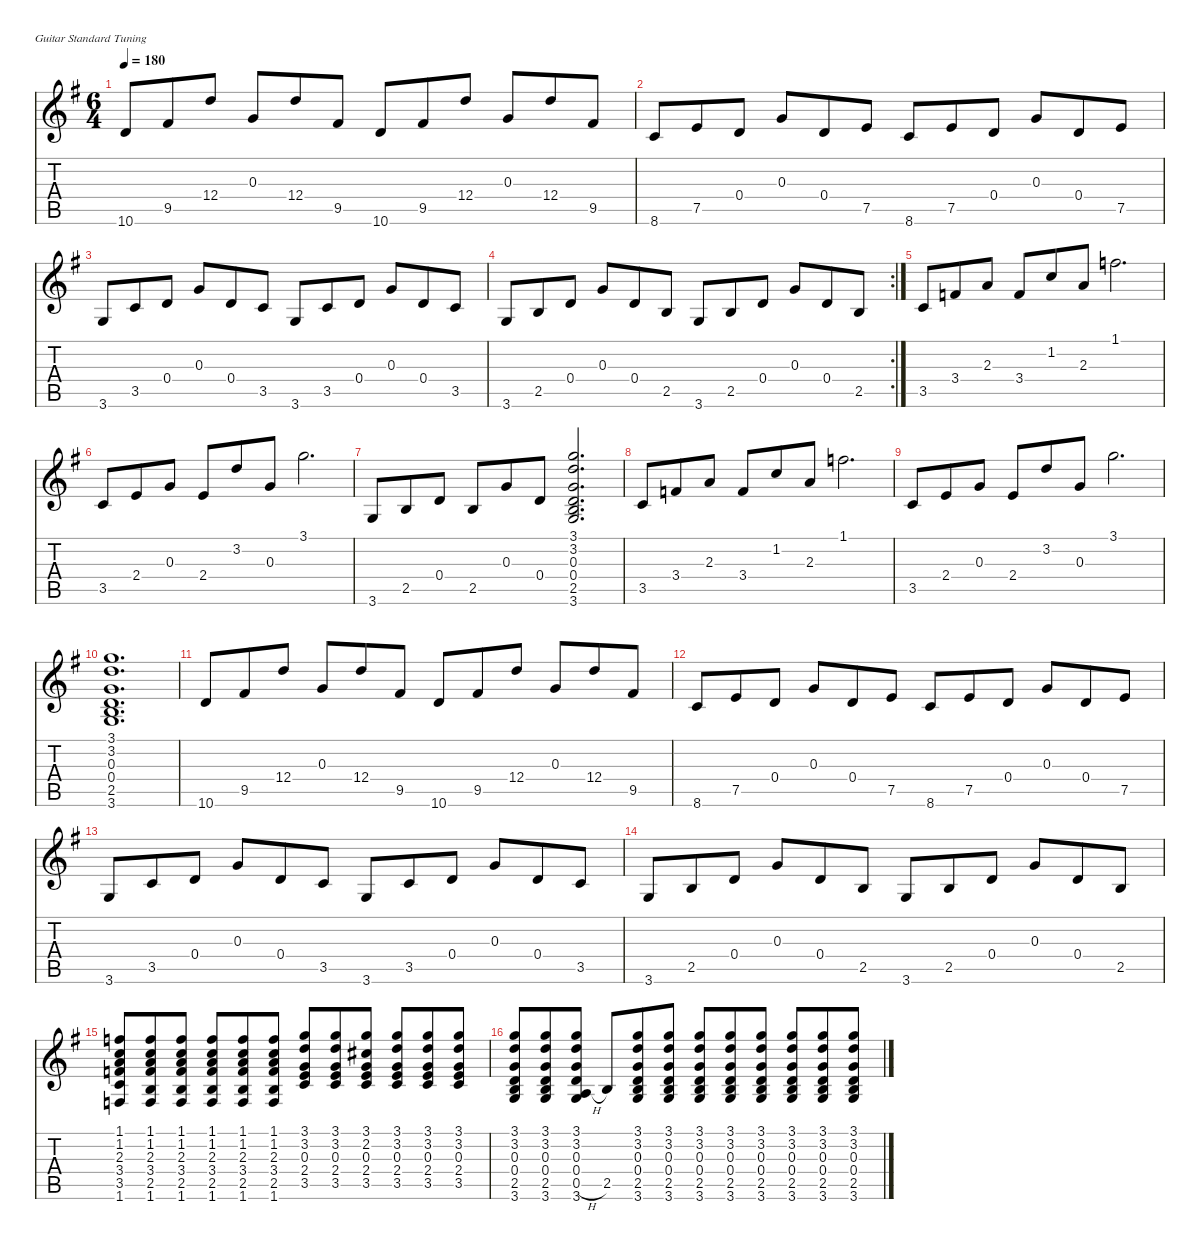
\hideDynamics
\bracketExtendMode nobrackets
\singleTrackTrackNamePolicy hidden
\multiTrackTrackNamePolicy hidden
\firstSystemTrackNameMode fullname
\otherSystemsTrackNameOrientation horizontal
\track ("Track 1" "Track 1") {defaultSystemsLayout 4 instrument acousticguitarsteel}
\staff {score tabs}
\tuning (E4 B3 G3 D3 A2 E2)
\ts (6 4)
\beaming (8 3 3 3 3)
\tempo 180
\clef g2
\ks eminor
10.6{acc forcenatural}.8{dy mf instrument acousticguitarsteel beam Up} 9.5{acc #}.8{beam Up} 12.4{acc forcenatural}.8{beam Up} 0.3{acc forcenatural}.8{beam Up} 12.4{acc forcenatural}.8{beam Up} 9.5{acc #}.8{beam Up} 10.6{acc forcenatural}.8{beam Up} 9.5{acc #}.8{beam Up} 12.4{acc forcenatural}.8{beam Up} 0.3{acc forcenatural}.8{beam Up} 12.4{acc forcenatural}.8{beam Up} 9.5{acc #}.8{beam Up} |
8.6{acc forcenatural}.8{beam Up} 7.5{acc forcenatural}.8{beam Up} 0.4{acc forcenatural}.8{beam Up} 0.3{acc forcenatural}.8{beam Up} 0.4{acc forcenatural}.8{beam Up} 7.5{acc forcenatural}.8{beam Up} 8.6{acc forcenatural}.8{beam Up} 7.5{acc forcenatural}.8{beam Up} 0.4{acc forcenatural}.8{beam Up} 0.3{acc forcenatural}.8{beam Up} 0.4{acc forcenatural}.8{beam Up} 7.5{acc forcenatural}.8{beam Up} |
3.6{acc forcenatural}.8{beam Up} 3.5{acc forcenatural}.8{beam Up} 0.4{acc forcenatural}.8{beam Up} 0.3{acc forcenatural}.8{beam Up} 0.4{acc forcenatural}.8{beam Up} 3.5{acc forcenatural}.8{beam Up} 3.6{acc forcenatural}.8{beam Up} 3.5{acc forcenatural}.8{beam Up} 0.4{acc forcenatural}.8{beam Up} 0.3{acc forcenatural}.8{beam Up} 0.4{acc forcenatural}.8{beam Up} 3.5{acc forcenatural}.8{beam Up} |
\rc 2
3.6{acc forcenatural}.8{beam Up} 2.5{acc forcenatural}.8{beam Up} 0.4{acc forcenatural}.8{beam Up} 0.3{acc forcenatural}.8{beam Up} 0.4{acc forcenatural}.8{beam Up} 2.5{acc forcenatural}.8{beam Up} 3.6{acc forcenatural}.8{beam Up} 2.5{acc forcenatural}.8{beam Up} 0.4{acc forcenatural}.8{beam Up} 0.3{acc forcenatural}.8{beam Up} 0.4{acc forcenatural}.8{beam Up} 2.5{acc forcenatural}.8{beam Up} |
3.5{acc forcenatural}.8{beam Up} 3.4{acc forcenatural}.8{beam Up} 2.3{acc forcenatural}.8{beam Up} 3.4{acc forcenatural}.8{beam Up} 1.2{acc forcenatural}.8{beam Up} 2.3{acc forcenatural}.8{beam Up} 1.1{acc forcenatural}.2{d beam Down} |
3.5{acc forcenatural}.8{beam Up} 2.4{acc forcenatural}.8{beam Up} 0.3{acc forcenatural}.8{beam Up} 2.4{acc forcenatural}.8{beam Up} 3.2{acc forcenatural}.8{beam Up} 0.3{acc forcenatural}.8{beam Up} 3.1{acc forcenatural}.2{d beam Down} |
3.6{acc forcenatural}.8{beam Up} 2.5{acc forcenatural}.8{beam Up} 0.4{acc forcenatural}.8{beam Up} 2.5{acc forcenatural}.8{beam Up} 0.3{acc forcenatural}.8{beam Up} 0.4{acc forcenatural}.8{beam Up} (3.1{acc forcenatural} 3.2{acc forcenatural} 0.3{acc forcenatural} 0.4{acc forcenatural} 2.5{acc forcenatural} 3.6{acc forcenatural}).2{d beam Up} |
3.5{acc forcenatural}.8{beam Up} 3.4{acc forcenatural}.8{beam Up} 2.3{acc forcenatural}.8{beam Up} 3.4{acc forcenatural}.8{beam Up} 1.2{acc forcenatural}.8{beam Up} 2.3{acc forcenatural}.8{beam Up} 1.1{acc forcenatural}.2{d beam Down} |
3.5{acc forcenatural}.8{beam Up} 2.4{acc forcenatural}.8{beam Up} 0.3{acc forcenatural}.8{beam Up} 2.4{acc forcenatural}.8{beam Up} 3.2{acc forcenatural}.8{beam Up} 0.3{acc forcenatural}.8{beam Up} 3.1{acc forcenatural}.2{d beam Down} |
(3.1{acc forcenatural} 3.2{acc forcenatural} 0.3{acc forcenatural} 0.4{acc forcenatural} 2.5{acc forcenatural} 3.6{acc forcenatural}).1{d beam Up} |
10.6{acc forcenatural}.8{beam Up} 9.5{acc #}.8{beam Up} 12.4{acc forcenatural}.8{beam Up} 0.3{acc forcenatural}.8{beam Up} 12.4{acc forcenatural}.8{beam Up} 9.5{acc #}.8{beam Up} 10.6{acc forcenatural}.8{beam Up} 9.5{acc #}.8{beam Up} 12.4{acc forcenatural}.8{beam Up} 0.3{acc forcenatural}.8{beam Up} 12.4{acc forcenatural}.8{beam Up} 9.5{acc #}.8{beam Up} |
8.6{acc forcenatural}.8{beam Up} 7.5{acc forcenatural}.8{beam Up} 0.4{acc forcenatural}.8{beam Up} 0.3{acc forcenatural}.8{beam Up} 0.4{acc forcenatural}.8{beam Up} 7.5{acc forcenatural}.8{beam Up} 8.6{acc forcenatural}.8{beam Up} 7.5{acc forcenatural}.8{beam Up} 0.4{acc forcenatural}.8{beam Up} 0.3{acc forcenatural}.8{beam Up} 0.4{acc forcenatural}.8{beam Up} 7.5{acc forcenatural}.8{beam Up} |
3.6{acc forcenatural}.8{beam Up} 3.5{acc forcenatural}.8{beam Up} 0.4{acc forcenatural}.8{beam Up} 0.3{acc forcenatural}.8{beam Up} 0.4{acc forcenatural}.8{beam Up} 3.5{acc forcenatural}.8{beam Up} 3.6{acc forcenatural}.8{beam Up} 3.5{acc forcenatural}.8{beam Up} 0.4{acc forcenatural}.8{beam Up} 0.3{acc forcenatural}.8{beam Up} 0.4{acc forcenatural}.8{beam Up} 3.5{acc forcenatural}.8{beam Up} |
3.6{acc forcenatural}.8{beam Up} 2.5{acc forcenatural}.8{beam Up} 0.4{acc forcenatural}.8{beam Up} 0.3{acc forcenatural}.8{beam Up} 0.4{acc forcenatural}.8{beam Up} 2.5{acc forcenatural}.8{beam Up} 3.6{acc forcenatural}.8{beam Up} 2.5{acc forcenatural}.8{beam Up} 0.4{acc forcenatural}.8{beam Up} 0.3{acc forcenatural}.8{beam Up} 0.4{acc forcenatural}.8{beam Up} 2.5{acc forcenatural}.8{beam Up} |
(1.1{acc forcenatural} 1.2{acc forcenatural} 2.3{acc forcenatural} 3.4{acc forcenatural} 3.5{acc forcenatural} 1.6{acc forcenatural}).8{beam Up} (1.1{acc forcenatural} 1.2{acc forcenatural} 2.3{acc forcenatural} 3.4{acc forcenatural} 2.5{acc forcenatural} 1.6{acc forcenatural}).8{beam Up} (1.1{acc forcenatural} 1.2{acc forcenatural} 2.3{acc forcenatural} 3.4{acc forcenatural} 2.5{acc forcenatural} 1.6{acc forcenatural}).8{beam Up} (1.1{acc forcenatural} 1.2{acc forcenatural} 2.3{acc forcenatural} 3.4{acc forcenatural} 2.5{acc forcenatural} 1.6{acc forcenatural}).8{beam Up} (1.1{acc forcenatural} 1.2{acc forcenatural} 2.3{acc forcenatural} 3.4{acc forcenatural} 2.5{acc forcenatural} 1.6{acc forcenatural}).8{beam Up} (1.1{acc forcenatural} 1.2{acc forcenatural} 2.3{acc forcenatural} 3.4{acc forcenatural} 2.5{acc forcenatural} 1.6{acc forcenatural}).8{beam Up} (3.1{acc forcenatural} 3.2{acc forcenatural} 0.3{acc forcenatural} 2.4{acc forcenatural} 3.5{acc forcenatural}).8{beam Up} (3.1{acc forcenatural} 3.2{acc forcenatural} 0.3{acc forcenatural} 2.4{acc forcenatural} 3.5{acc forcenatural}).8{beam Up} (3.1{acc forcenatural} 2.2{acc #} 0.3{acc forcenatural} 2.4{acc forcenatural} 3.5{acc forcenatural}).8{beam Up} (3.1{acc forcenatural} 3.2{acc forcenatural} 0.3{acc forcenatural} 2.4{acc forcenatural} 3.5{acc forcenatural}).8{beam Up} (3.1{acc forcenatural} 3.2{acc forcenatural} 0.3{acc forcenatural} 2.4{acc forcenatural} 3.5{acc forcenatural}).8{beam Up} (3.1{acc forcenatural} 3.2{acc forcenatural} 0.3{acc forcenatural} 2.4{acc forcenatural} 3.5{acc forcenatural}).8{beam Up} |
(3.1{acc forcenatural} 3.2{acc forcenatural} 0.3{acc forcenatural} 0.4{acc forcenatural} 2.5{acc forcenatural} 3.6{acc forcenatural}).8{beam Up} (3.1{acc forcenatural} 3.2{acc forcenatural} 0.3{acc forcenatural} 0.4{acc forcenatural} 2.5{acc forcenatural} 3.6{acc forcenatural}).8{beam Up} (3.1{acc forcenatural} 3.2{acc forcenatural} 0.3{acc forcenatural} 0.4{acc forcenatural} 0.5{h acc forcenatural} 3.6{acc forcenatural}).8{beam Up} 2.5{acc forcenatural}.8{beam Up} (3.1{acc forcenatural} 3.2{acc forcenatural} 0.3{acc forcenatural} 0.4{acc forcenatural} 2.5{acc forcenatural} 3.6{acc forcenatural}).8{beam Up} (3.1{acc forcenatural} 3.2{acc forcenatural} 0.3{acc forcenatural} 0.4{acc forcenatural} 2.5{acc forcenatural} 3.6{acc forcenatural}).8{beam Up} (3.1{acc forcenatural} 3.2{acc forcenatural} 0.3{acc forcenatural} 0.4{acc forcenatural} 2.5{acc forcenatural} 3.6{acc forcenatural}).8{beam Up} (3.1{acc forcenatural} 3.2{acc forcenatural} 0.3{acc forcenatural} 0.4{acc forcenatural} 2.5{acc forcenatural} 3.6{acc forcenatural}).8{beam Up} (3.1{acc forcenatural} 3.2{acc forcenatural} 0.3{acc forcenatural} 0.4{acc forcenatural} 2.5{acc forcenatural} 3.6{acc forcenatural}).8{beam Up} (3.1{acc forcenatural} 3.2{acc forcenatural} 0.3{acc forcenatural} 0.4{acc forcenatural} 2.5{acc forcenatural} 3.6{acc forcenatural}).8{beam Up} (3.1{acc forcenatural} 3.2{acc forcenatural} 0.3{acc forcenatural} 0.4{acc forcenatural} 2.5{acc forcenatural} 3.6{acc forcenatural}).8{beam Up} (3.1{acc forcenatural} 3.2{acc forcenatural} 0.3{acc forcenatural} 0.4{acc forcenatural} 2.5{acc forcenatural} 3.6{acc forcenatural}).8{beam Up}
